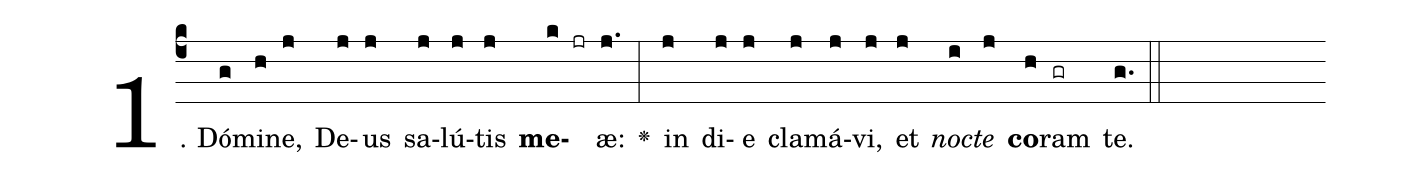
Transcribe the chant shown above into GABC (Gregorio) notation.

%%
(c4)1. Dó(g)mi(h)ne,(j) De(j)us(j) sa(j)lú(j)tis(j) <b>me</b>(k jr)æ:(j.) <v>\greheightstar</v>(:) in(j) di(j)e(j) cla(j)má(j)vi,(j) et(j) <i>no</i>(i)<i>cte</i>(j) <b>co</b>(h)ram(gr) te.(g.) (::)
%<i>Flex :</i>()  se(j)púl(j)cris, †(h. j j j  ::)

%E(j) u(j) o(i) u(j) a(h) e.(g.) (::)
